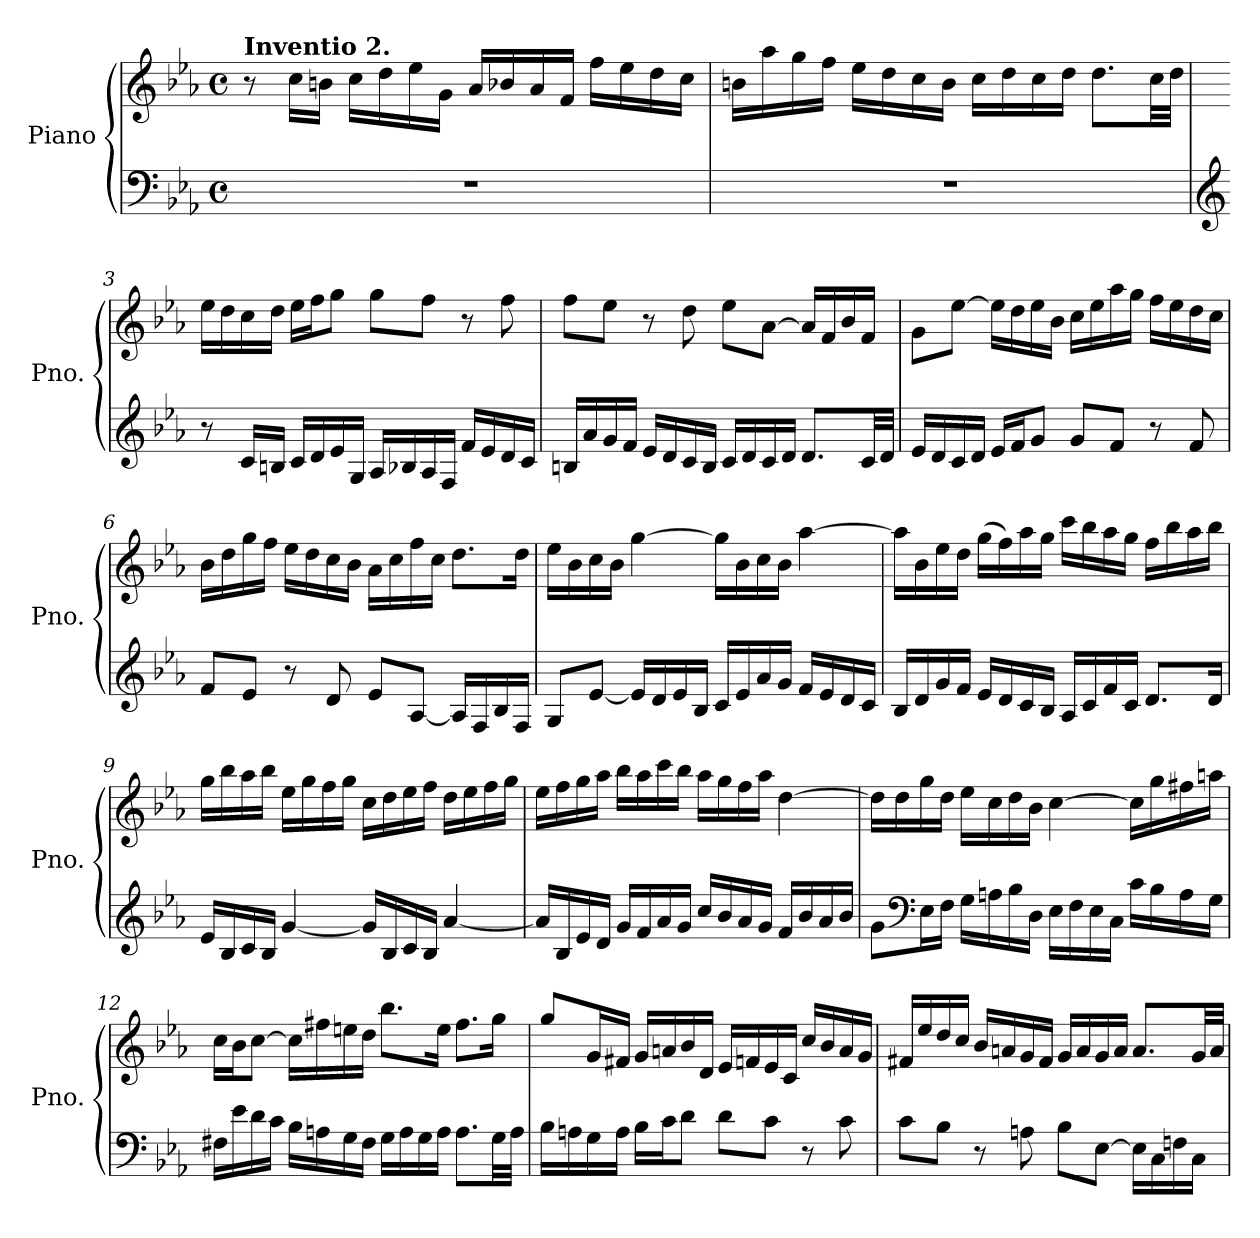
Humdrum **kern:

**kern	**kern
*part1	*part1
*staff2	*staff1
*I"Piano	*
*I'Pno.	*
*clefF4	*clefG2
*k[b-e-a-]	*k[b-e-a-]
*M4/4	*M4/4
*met(c)	*met(c)
*MM40	*MM40
=1	=1
!	!LO:TX:a:B:t=Inventio 2.
1r	8r
.	16cc\LL
.	16bn\JJ
.	16cc\LL
.	16dd\
.	16ee-\
.	16g\JJ
.	16a-/LL
.	16b-X/
.	16a-/
.	16f/JJ
.	16ff\LL
.	16ee-\
.	16dd\
.	16cc\JJ
=2	=2
1r	16bn\LL
.	16aa-\
.	16gg\
.	16ff\JJ
.	16ee-\LL
.	16dd\
.	16cc\
.	16b\JJ
.	16cc\LL
.	16dd\
.	16cc\
.	16dd\JJ
.	8.dd\L
.	32cc\LL
.	32dd\JJJ
=3	=3
*clefG2	*
8r	16ee-\LL
.	16dd\
16c/LL	16cc\
16Bn/JJ	16dd\JJ
16c/LL	16ee-\LL
16d/	16ff\J
16e-/	8gg\J
16G/JJ	.
16A-/LL	8gg\L
16B-X/	.
16A-/	8ff\J
16F/JJ	.
16f/LL	8r
16e-/	.
16d/	8ff\
16c/JJ	.
=4	=4
16Bn/LL	8ff\L
16a-/	.
16g/	8ee-\J
16f/JJ	.
16e-/LL	8r
16d/	.
16c/	8dd\
16B/JJ	.
16c/LL	8ee-\L
16d/	.
16c/	[8a-\J
16d/JJ	.
8.d/L	16a-/LL]
.	16f/
.	16b-/
32c/LL	16f/JJ
32d/JJJ	.
=5	=5
16e-/LL	8g\L
16d/	.
16c/	[8ee-\J
16d/JJ	.
16e-/LL	16ee-\LL]
16f/J	16dd\
8g/J	16ee-\
.	16b-\JJ
8g/L	16cc\LL
.	16ee-\
8f/J	16aa-\
.	16gg\JJ
8r	16ff\LL
.	16ee-\
8f/	16dd\
.	16cc\JJ
=6	=6
8f/L	16b-\LL
.	16dd\
8e-/J	16gg\
.	16ff\JJ
8r	16ee-\LL
.	16dd\
8d/	16cc\
.	16b-\JJ
8e-/L	16a-\LL
.	16cc\
[8A-/J	16ff\
.	16cc\JJ
16A-/LL]	8.dd\L
16F/	.
16B-/	.
16F/JJ	16dd\Jk
=7	=7
8G/L	16ee-\LL
.	16b-\
[8e-/J	16cc\
.	16b-\JJ
16e-/LL]	[4gg\
16d/	.
16e-/	.
16B-/JJ	.
16c/LL	16gg\LL]
16e-/	16b-\
16a-/	16cc\
16g/JJ	16b-\JJ
16f/LL	[4aa-\
16e-/	.
16d/	.
16c/JJ	.
=8	=8
16B-/LL	16aa-\LL]
16d/	16b-\
16g/	16ee-\
16f/JJ	16dd\JJ
16e-/LL	(>16gg\LL
16d/	16ff\)
16c/	16aa-\
16B-/JJ	16gg\JJ
16A-/LL	16ccc\LL
16c/	16bb-\
16f/	16aa-\
16c/JJ	16gg\JJ
8.d/L	16ff\LL
.	16bb-\
.	16aa-\
16d/Jk	16bb-\JJ
=9	=9
16e-/LL	16gg\LL
16B-/	16bb-\
16c/	16aa-\
16B-/JJ	16bb-\JJ
[4g/	16ee-\LL
.	16gg\
.	16ff\
.	16gg\JJ
16g/LL]	16cc\LL
16B-/	16dd\
16c/	16ee-\
16B-/JJ	16ff\JJ
[4a-/	16dd\LL
.	16ee-\
.	16ff\
.	16gg\JJ
=10	=10
16a-/LL]	16ee-\LL
16B-/	16ff\
16e-/	16gg\
16d/JJ	16aa-\JJ
16g/LL	16bb-\LL
16f/	16aa-\
16a-/	16ccc\
16g/JJ	16bb-\JJ
16cc/LL	16aa-\LL
16b-/	16gg\
16a-/	16ff\
16g/JJ	16aa-\JJ
16f/LL	[4dd\
16b-/	.
16a-/	.
16b-/JJ	.
=11	=11
8g\L	16dd\LL]
.	16dd\
*clefF4	*
16E-\L	16gg\
16F\JJ	16dd\JJ
16G\LL	16ee-\LL
16An\	16cc\
16B-\	16dd\
16D\JJ	16b-\JJ
16E-\LL	[4cc\
16F\	.
16E-\	.
16C\JJ	.
16c\LL	16cc\LL]
16B-\	16gg\
16A\	16ff#X\
16G\JJ	16aan\JJ
=12	=12
16F#X\LL	16cc\LL
16e-\	16b-\J
16d\	[8cc\J
16c\JJ	.
16B-\LL	16cc\LL]
16An\	16ff#X\
16G\	16een\
16F#\JJ	16dd\JJ
16G\LL	8.bb-\L
16A\	.
16G\	.
16A\JJ	16ee\Jk
8.A\L	8.ff#\L
32G\LL	16gg\Jk
32A\JJJ	.
=13	=13
16B-\LL	8gg/L
16An\	.
16G\	16g/L
16A\JJ	16f#X/JJ
16B-\LL	16g/LL
16c\J	16an/
8d\J	16b-/
.	16d/JJ
8d\L	16e-/LL
.	16fn/
8c\J	16e-/
.	16c/JJ
8r	16cc/LL
.	16b-/
8c\	16a/
.	16g/JJ
=14	=14
8c\L	16f#X/LL
.	16ee-/
8B-\J	16dd/
.	16cc/JJ
8r	16b-/LL
.	16an/
8An\	16g/
.	16f#/JJ
8B-\L	16g/LL
.	16a/
[8E-\J	16g/
.	16a/JJ
16E-\LL]	8.a/L
16C\	.
16Fn\	.
16C\JJ	32g/LL
.	32a/JJJ
=	=
*-	*-
